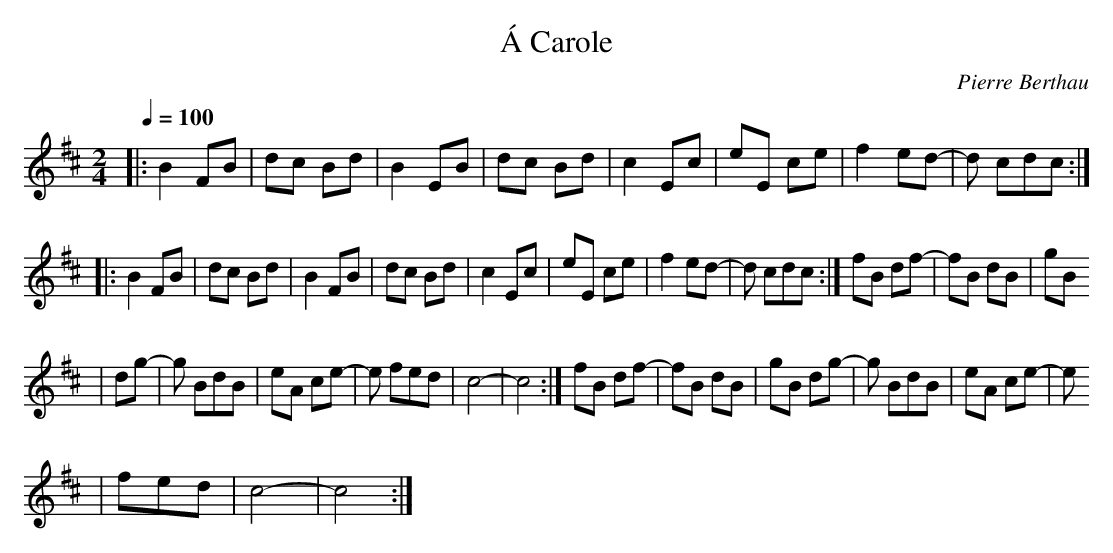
X:1
T:Á Carole
C:Pierre Berthau
M:2/4
L:1/8
Q:1/4=100
K:Dmaj
|:B2 FB|dc Bd|B2 EB|dc Bd|c2 Ec|eE ce|f2 ed-|d cdc:|]
|:B2 FB|dc Bd|B2 FB|dc Bd|c2 Ec|eE ce|f2 ed-|d cdc:|] fB df-|fB dB|gB
|dg-|g BdB|eA ce-|e fed|c4-|c4:|] fB df-|fB dB|gB dg-|g BdB|eA ce-|e
|fed|c4-|c4:|]
